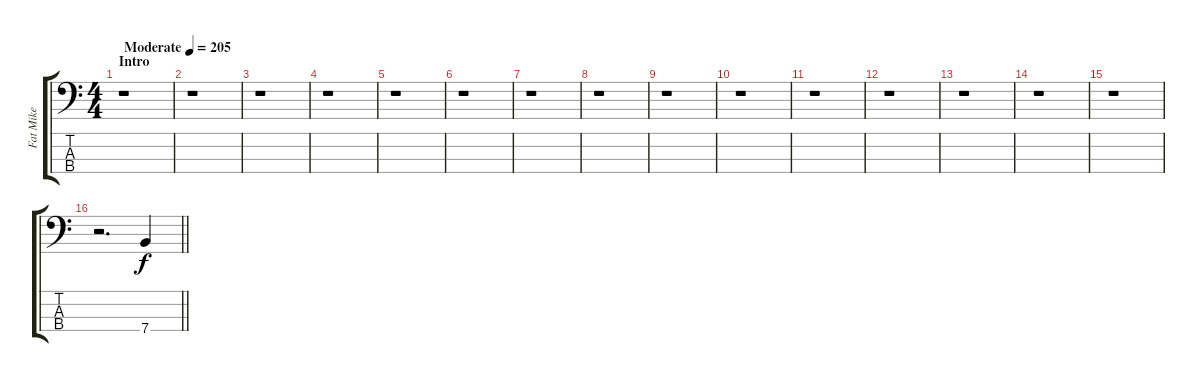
\track ("Fat Mike" "Fat Mike") {instrument electricbasspick}
\staff {score tabs}
\tuning (G2 D2 A1 E1) {hide}
\ts (4 4)
\section ("" "Intro")
\tempo (205 "Moderate")
\clef f4
\ks c
r.1{dy f instrument electricbasspick} |
r.1 |
r.1 |
r.1 |
r.1 |
r.1 |
r.1 |
r.1 |
r.1 |
r.1 |
r.1 |
r.1 |
r.1 |
r.1 |
r.1 |
\barLineRight lightlight
r.2{d} 7.4{ss}.4
